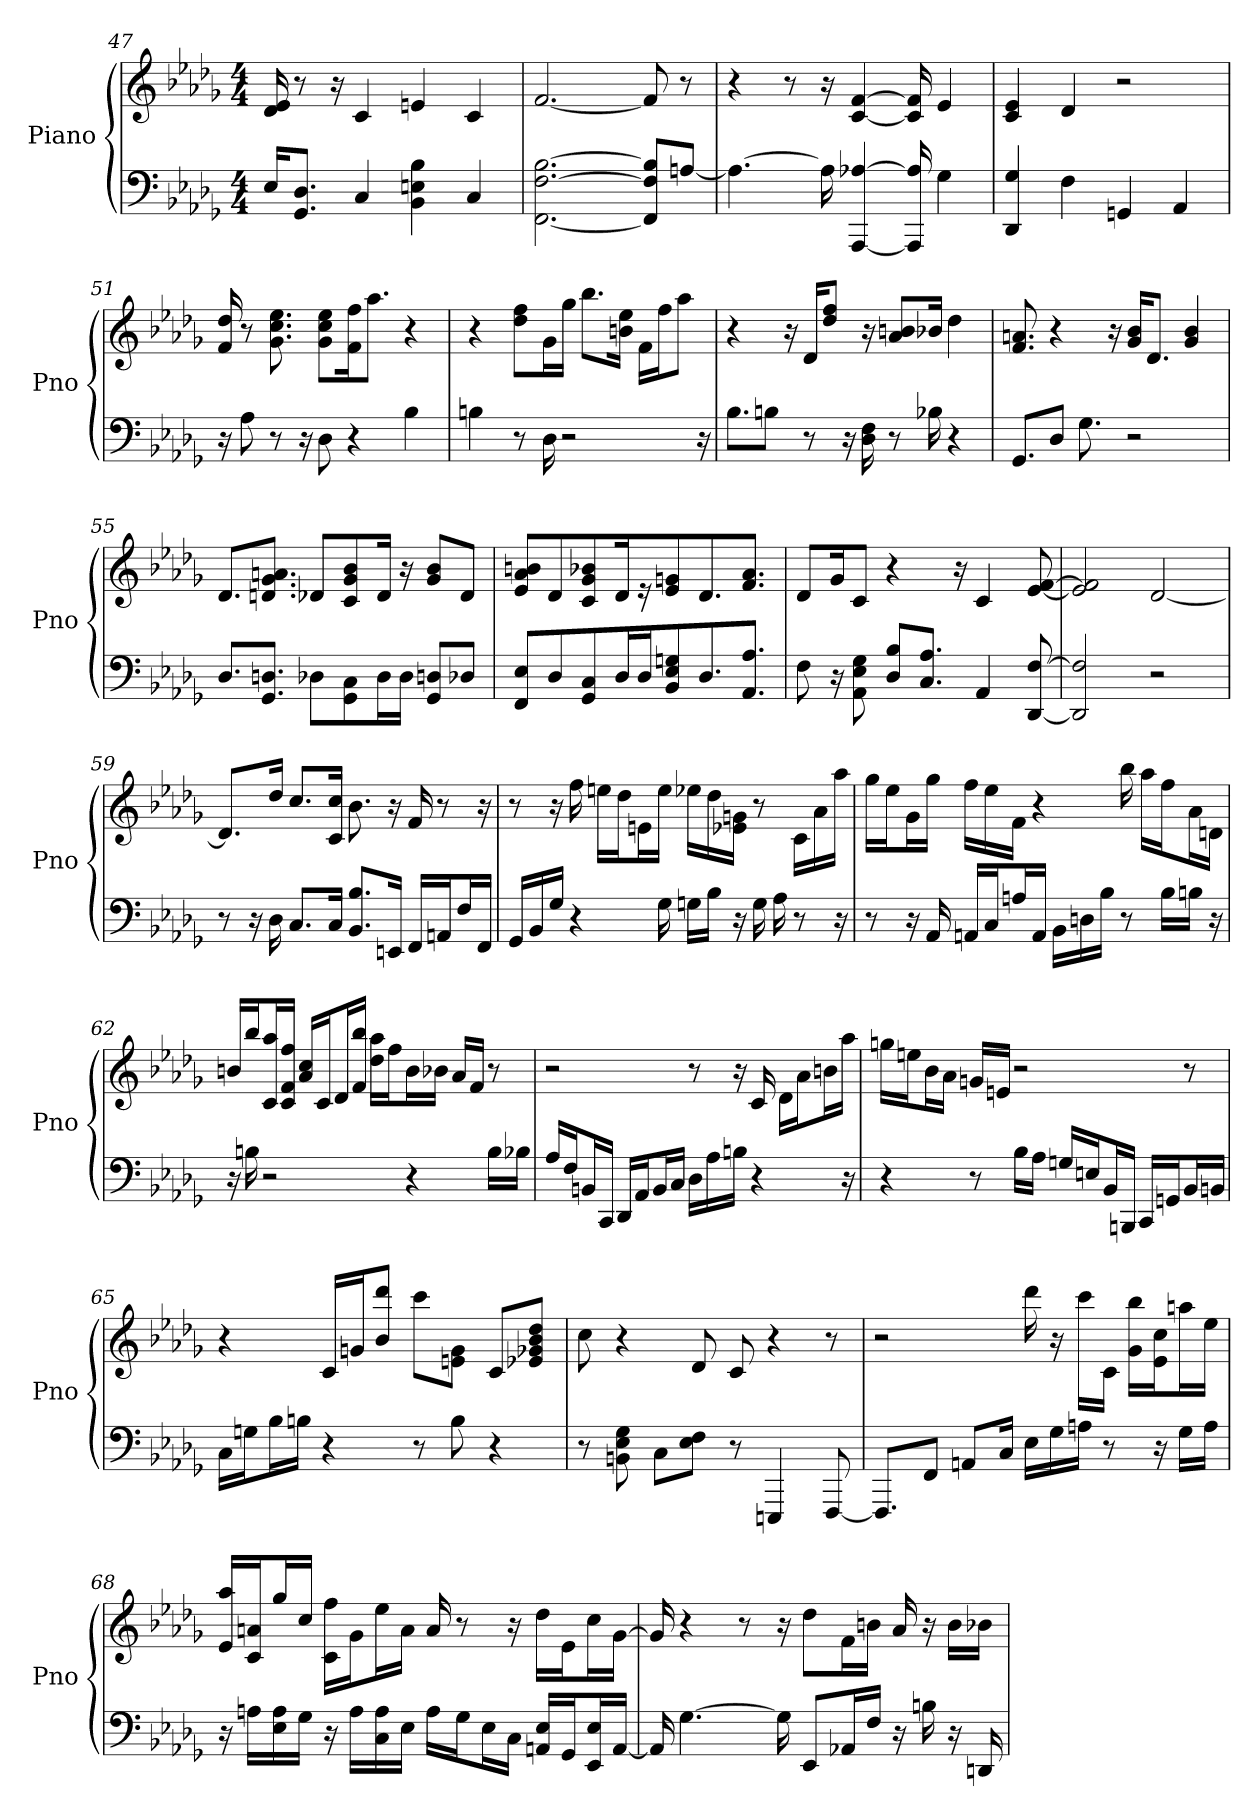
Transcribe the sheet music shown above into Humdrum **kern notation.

**kern	**kern
*part1	*part1
*staff2	*staff1
*I"Piano	*
*I'Pno	*
*clefF4	*clefG2
*k[b-e-a-d-g-]	*k[b-e-a-d-g-]
*D-:	*D-:
*M4/4	*M4/4
=47	=47
16E-/KL	16e- 16d-
8.D-/ 8.GG-/J	8r
.	16r
4C	4c
4E 4B- 4BB-	4e
4C	4c
=48	=48
[2.FF [2.B- [2.F	[2.f
8FF]/ 8B-]/ 8F]/L	8f]
[8A/J	8r
=49	=49
4.A_	4r
.	8r
16A]	16r
[4A- [4AAA-	[4f [4c
16A-] 16AAA-]	16f] 16c]
4G-	4e-
=50	=50
4DD- 4G-	4c 4e-
4F	4d-
4GG	2r
4AA-	.
=51	=51
16r	16dd- 16f
8A-	8r
8r	8.ee- 8.cc 8.g-
16r	.
8D-	8g-\ 8cc\ 8ee-\L
4r	16f\ 16ff\K
.	8.aa-\J
4B-	4r
=52	=52
4B	4r
8r	8dd-\ 8ff\L
16D-	16g-\L
2r	16gg-\JJ
.	8.bb-\L
.	16ee-\ 16b\Jk
.	16f\LL
.	16ff\J
.	8aa-\J
16r	.
=53	=53
8.B-\L	4r
8B\J	.
.	16r
8r	16d-/KL
.	8dd-/ 8ff/J
16r	.
16D- 16F	16r
8r	8a-/ 8b/L
16B-	16b-/Jk
4r	4dd-
=54	=54
8.GG-/L	8.f 8.a
8D-/J	4r
8.G-	.
.	16r
2r	16b-/ 16g-/KL
.	8.d-/J
.	4b- 4g-
=55	=55
8.D-/L	8.d-/L
8.D/ 8.GG-/J	8.d/ 8.a/ 8.g-/J
8D-\L	8d-/L
8C\ 8GG-\	8b-/ 8c/ 8g-/
16D-\L	16d-/Jk
16D-\JJ	16r
8GG-/ 8D/L	8b-/ 8g-/L
8D-/J	8d-/J
=56	=56
8FF/ 8E-/L	8b/ 8a-/ 8e-/L
8D-/J	8d-/J
8GG-/ 8C/L	8b-/ 8g-/ 8c/L
16D-/L	16d-/Jk
16D-/JJ	16r
8G\ 8BB-\ 8E-\L	8g/ 8e-/L
8.D-\J	8.d-/J
8.AA- 8.A-J	8.a- 8.fJ
=57	=57
8F	8d-/L
16r	16g-/K
8G- 8AA- 8E-	8c/J
8D-/ 8B-/L	4r
8.A-/ 8.C/J	.
.	16r
4AA-	4c
[8F [8DD-	[8f [8e-
=58	=58
2F] 2DD-]	2f] 2e-]
2r	[2d-
=59	=59
8r	8.d-/L]
16r	.
16D-	16dd-/Jk
8.C/L	8.cc/L
16C/Jk	16cc/ 16c/Jk
8.BB-/ 8.B-/L	8.b-
16EE/Jk	16r
16FF/LL	16f
16AA/J	8r
16F/L	.
16FF/JJ	16r
=60	=60
16GG-/LL	8r
16BB-/	.
16G-/JJ	16r
4r	16ff
.	16ee\LL
.	16dd-\J
.	16e\L
16G-	16ee\JJ
16G\LL	16ee-\LL
16B-\JJ	16dd-\
16r	16e-\ 16g\JJ
16G	8r
16A-	.
8r	16c\LL
.	16a-\
16r	16aa-\JJ
=61	=61
8r	16gg-\LL
.	16ee-\J
16r	16g-\L
16AA-	16gg-\JJ
16AA/LL	16ff\LL
16C/J	16ee-\
16A/L	16f\JJ
16AA/JJ	4r
16BB-\LL	.
16D\	.
16B-\JJ	.
8r	16bb-
.	16aa-\LL
16B-\LL	16ff\J
16B\JJ	16a-\L
16r	16d\JJ
=62	=62
16r	16b/LL
16B	16bb-/J
2r	16aa-/ 16c/L
.	16f/ 16ff/ 16c/JJ
.	16a-/ 16cc/LL
.	16c/J
.	16d-/L
.	16bb-/ 16f/JJ
.	16aa-\ 16dd-\LL
.	16ff\J
4r	16b\L
.	16b-\JJ
.	16a-/LL
.	16f/JJ
16B\LL	8r
16B-\JJ	.
=63	=63
16A-/LL	2r
16F/J	.
16BB/L	.
16CC/JJ	.
16DD-/LL	.
16AA-/J	.
16BB/L	.
16C/JJ	.
16D-\LL	8r
16A-\	.
16B\JJ	16r
4r	16c
.	16d-\LL
.	16a-\J
.	16b\L
16r	16aa-\JJ
=64	=64
4r	16gg\LL
.	16ee\J
.	16b-\L
.	16a-\JJ
8r	16g/LL
.	16e/JJ
16B-\LL	2r
16A-\JJ	.
16G/LL	.
16E/J	.
16BB-/L	.
16BBB/JJ	.
16CC/LL	.
16GG/J	.
16BB-/L	8r
16BB/JJ	.
=65	=65
16C\LL	4r
16G\J	.
16B-\L	.
16B\JJ	.
4r	16c/LL
.	16g/J
.	8ddd-/ 8b-/J
8r	8ccc\L
8B	8g\ 8e\J
4r	8c/L
.	8dd-/ 8b-/ 8e-/ 8g-/J
=66	=66
8r	8cc
8BB 8G- 8E-	4r
8C\L	.
8E-\ 8F\J	8d-
8r	8c
4EEE	4r
[8FFF	8r
=67	=67
8.FFF/L]	2r
8FF/J	.
8AA/L	.
16C/Jk	.
16E-\LL	16ddd-
16G-\	16r
16A\JJ	16ccc\LL
8r	16c\JJ
.	16bb-\ 16g-\LL
16r	16e-\ 16cc\J
16G-\LL	16aa\L
16A\JJ	16ee-\JJ
=68	=68
16r	16e-/ 16aa-/LL
16A\LL	16a/ 16c/J
16A\ 16E-\	16gg-/L
16G-\JJ	16cc/JJ
16r	16ff\ 16c\LL
16A\LL	16g-\J
16A\ 16C\	16ee-\L
16E-\JJ	16a\JJ
16A\LL	16a
16G-\J	8r
16E-\L	.
16C\JJ	16r
16E-/ 16AA/LL	16dd-\LL
16GG-/J	16e-\J
16E-/ 16EE-/L	16cc\L
[16AA/JJ	[16g-\JJ
=69	=69
16AA]	16g-]
[4.G-	4r
.	8r
16G-]	16r
8EE-/L	8dd-\L
16AA-/L	16f\L
16F/JJ	16b\JJ
16r	16a-
16B	16r
16r	16b\LL
16DD	16b-\JJ
=	=
*-	*-
